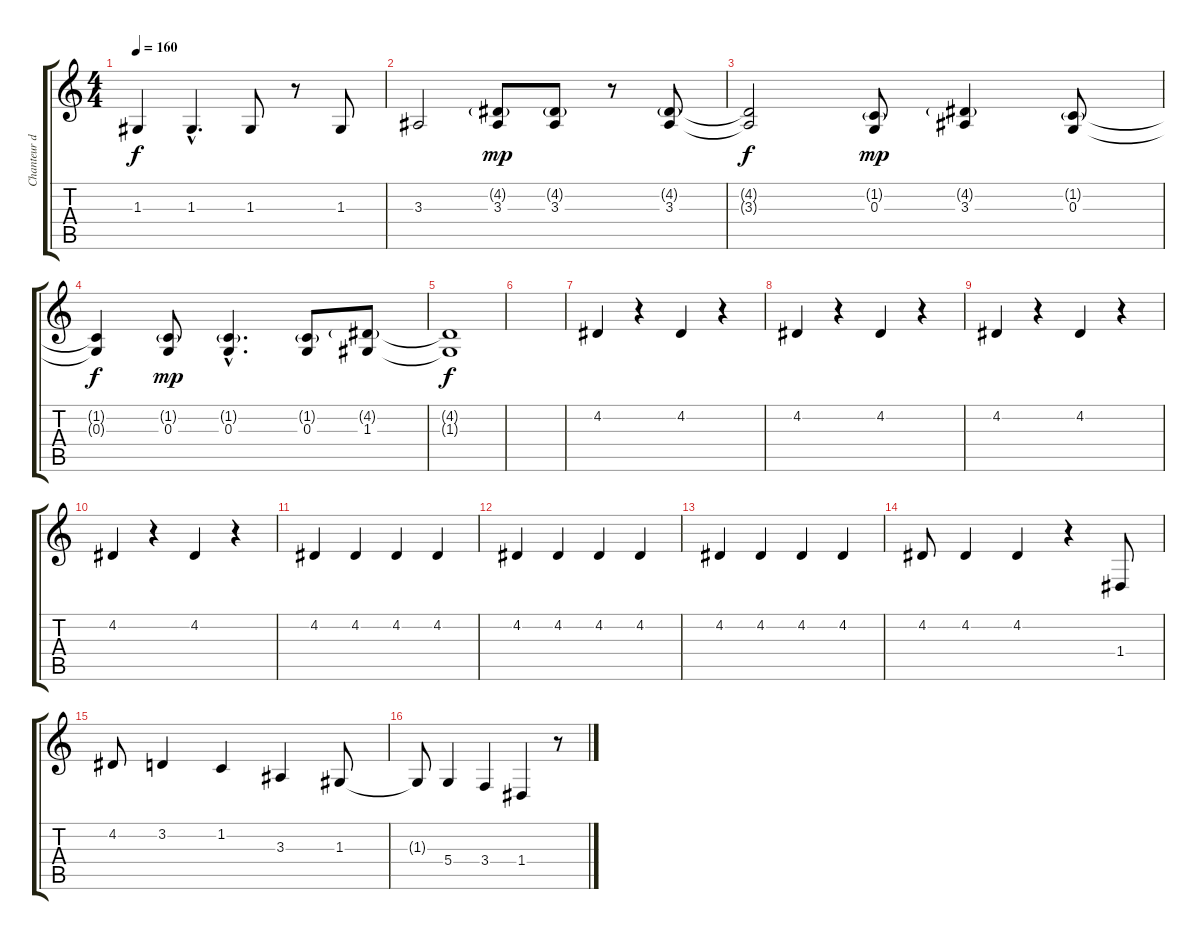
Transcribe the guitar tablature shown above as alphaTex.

\track ("Chanteur de Good Charlotte" "Chanteur d") {instrument lead2sawtooth}
\staff {score tabs}
\tuning (E4 B3 G3 D3 A2 E2) {hide}
\ts (4 4)
\tempo 160
\clef g2
\ks c
1.3.4{dy f} 1.3{hac}.4{d} 1.3.8 r.8 1.3.8 |
3.3.2 (4.2{g} 3.3).8{dy mp} (4.2{g} 3.3).8 r.8 (4.2{g} 3.3).8 |
(4.2{t} 3.3{t}).2{dy f} (1.2{g} 0.3).8{dy mp} (4.2{g} 3.3).4 (1.2{g} 0.3).8 |
(1.2{t} 0.3{t}).4{dy f} (1.2{g} 0.3).8{dy mp} (1.2{g hac} 0.3{hac}).4{d} (1.2{g} 0.3).8 (4.2{g} 1.3).8 |
(4.2{t} 1.3{t}).1{dy f} |
|
4.2.4 r.4 4.2.4 r.4 |
4.2.4 r.4 4.2.4 r.4 |
4.2.4 r.4 4.2.4 r.4 |
4.2.4 r.4 4.2.4 r.4 |
4.2.4 4.2.4 4.2.4 4.2.4 |
4.2.4 4.2.4 4.2.4 4.2.4 |
4.2.4 4.2.4 4.2.4 4.2.4 |
4.2.8 4.2.4 4.2.4 r.4 1.4.8 |
4.2.8 3.2.4 1.2.4 3.3.4 1.3.8 |
1.3{t}.8 5.4.4 3.4.4 1.4.4 r.8
